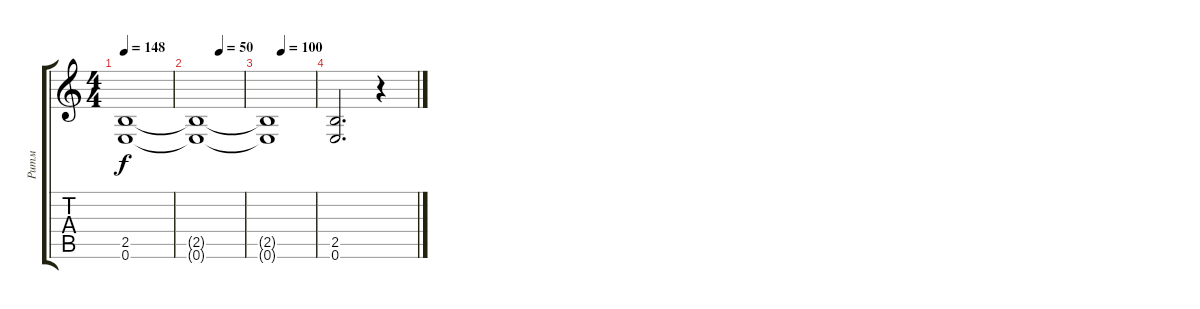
\track ("Ритм" "Ритм") {instrument distortionguitar}
\staff {score tabs}
\tuning (E4 B3 G3 D3 A2 E2) {hide}
\ts (4 4)
\tempo 148
\clef g2
\ks c
(2.5{t} 0.6{t}).1{dy f} |
\tempo (50 0.5)
(2.5{t} 0.6{t}).1 |
\tempo (100 0.3125)
(2.5{t} 0.6{t}).1 |
(2.5 0.6).2{d} r.4
